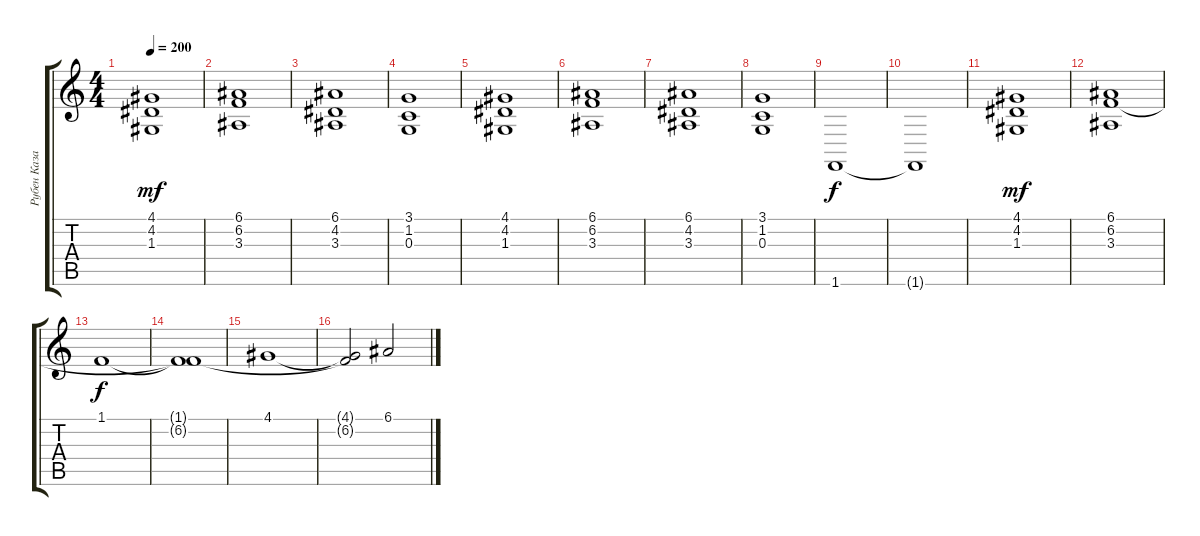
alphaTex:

\track ("Рубен Казарьян" "Рубен Каза") {instrument stringensemble1}
\staff {score tabs}
\tuning (E4 B3 G3 D3 A2 E2) {hide}
\ts (4 4)
\tempo 200
\clef g2
\ks c
(4.1 4.2 1.3).1{dy mf} |
(6.1 6.2 3.3).1 |
(6.1 4.2 3.3).1 |
(3.1 1.2 0.3).1 |
(4.1 4.2 1.3).1 |
(6.1 6.2 3.3).1 |
(6.1 4.2 3.3).1 |
(3.1 1.2 0.3).1 |
1.6.1{dy f} |
1.6{t}.1 |
(4.1 4.2 1.3).1{dy mf} |
(6.1 6.2 3.3).1 |
1.1.1{dy f} |
(1.1{t} 6.2{t}).1 |
4.1.1 |
(4.1{t} 6.2{t}).2 6.1.2
